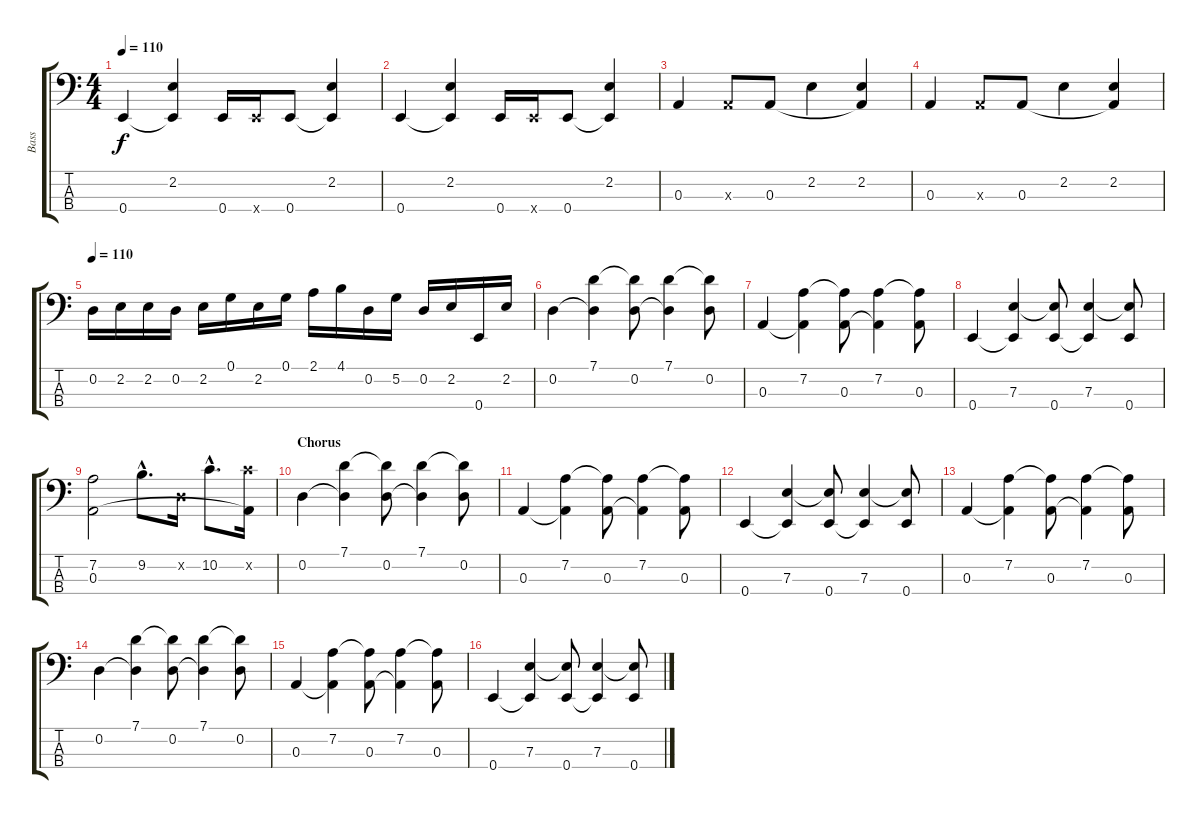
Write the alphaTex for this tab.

\track ("Bass" "Bass") {instrument electricbassfinger}
\staff {score tabs}
\tuning (G2 D2 A1 E1) {hide}
\ts (4 4)
\tempo 110
\clef f4
\ks c
0.4.4{dy f} (2.2 0.4{t}).4 0.4.16 0.4{x}.16 0.4.8 (2.2 0.4{t}).4 |
0.4.4 (2.2 0.4{t}).4 0.4.16 0.4{x}.16 0.4.8 (2.2 0.4{t}).4 |
0.3.4 0.3{x}.8 0.3.8 2.2.4 (2.2 0.3{t}).4 |
0.3.4 0.3{x}.8 0.3.8 2.2.4 (2.2 0.3{t}).4 |
\tempo 110
0.2.16 2.2.16 2.2.16 0.2.16 2.2.16 0.1.16 2.2.16 0.1.16 2.1.16 4.1.16 0.2.16 5.2.16 0.2.16 2.2.16 0.4.16 2.2.16 |
0.2.4 (7.1 0.2{t}).4 (7.1{t} 0.2).8 (7.1 0.2{t}).4 (7.1{t} 0.2).8 |
0.3.4 (7.2 0.3{t}).4 (7.2{t} 0.3).8 (7.2 0.3{t}).4 (7.2{t} 0.3).8 |
0.4.4 (7.3 0.4{t}).4 (7.3{t} 0.4).8 (7.3 0.4{t}).4 (7.3{t} 0.4).8 |
(7.2 0.3).2 9.2{hac}.8{d} 0.2{x}.16 10.2{hac}.8{d} (10.2{x} 0.3{t}).16 |
\section ("" "Chorus")
0.2.4 (7.1 0.2{t}).4 (7.1{t} 0.2).8 (7.1 0.2{t}).4 (7.1{t} 0.2).8 |
0.3.4 (7.2 0.3{t}).4 (7.2{t} 0.3).8 (7.2 0.3{t}).4 (7.2{t} 0.3).8 |
0.4.4 (7.3 0.4{t}).4 (7.3{t} 0.4).8 (7.3 0.4{t}).4 (7.3{t} 0.4).8 |
0.3.4 (7.2 0.3{t}).4 (7.2{t} 0.3).8 (7.2 0.3{t}).4 (7.2{t} 0.3).8 |
0.2.4 (7.1 0.2{t}).4 (7.1{t} 0.2).8 (7.1 0.2{t}).4 (7.1{t} 0.2).8 |
0.3.4 (7.2 0.3{t}).4 (7.2{t} 0.3).8 (7.2 0.3{t}).4 (7.2{t} 0.3).8 |
0.4.4 (7.3 0.4{t}).4 (7.3{t} 0.4).8 (7.3 0.4{t}).4 (7.3{t} 0.4).8
